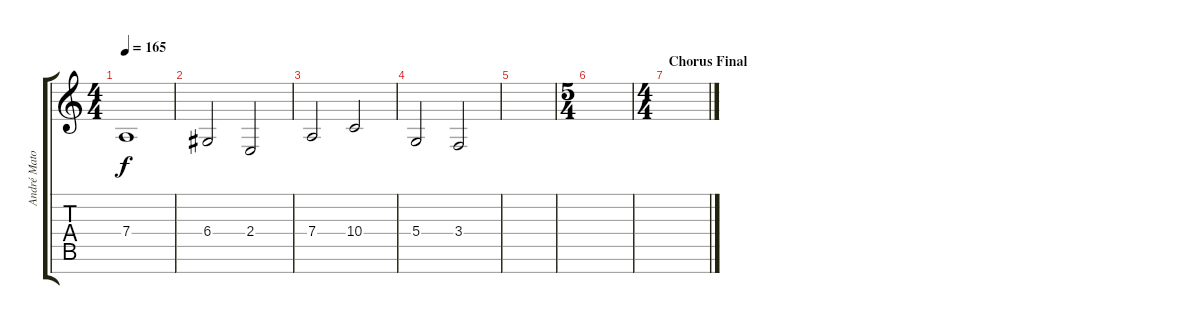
\track ("André Matos - Eletric Grand Piano" "André Mato") {instrument electricgrandpiano}
\staff {score tabs}
\tuning (E4 B3 G3 D3 A2 E2 B1) {hide}
\ts (4 4)
\tempo 165
\clef g2
\ks c
7.4.1{dy f} |
6.4.2 2.4.2 |
7.4.2 10.4.2 |
5.4.2 3.4.2 |
|
\ts (5 4)
|
\ts (4 4)
\section ("" "Chorus Final")
